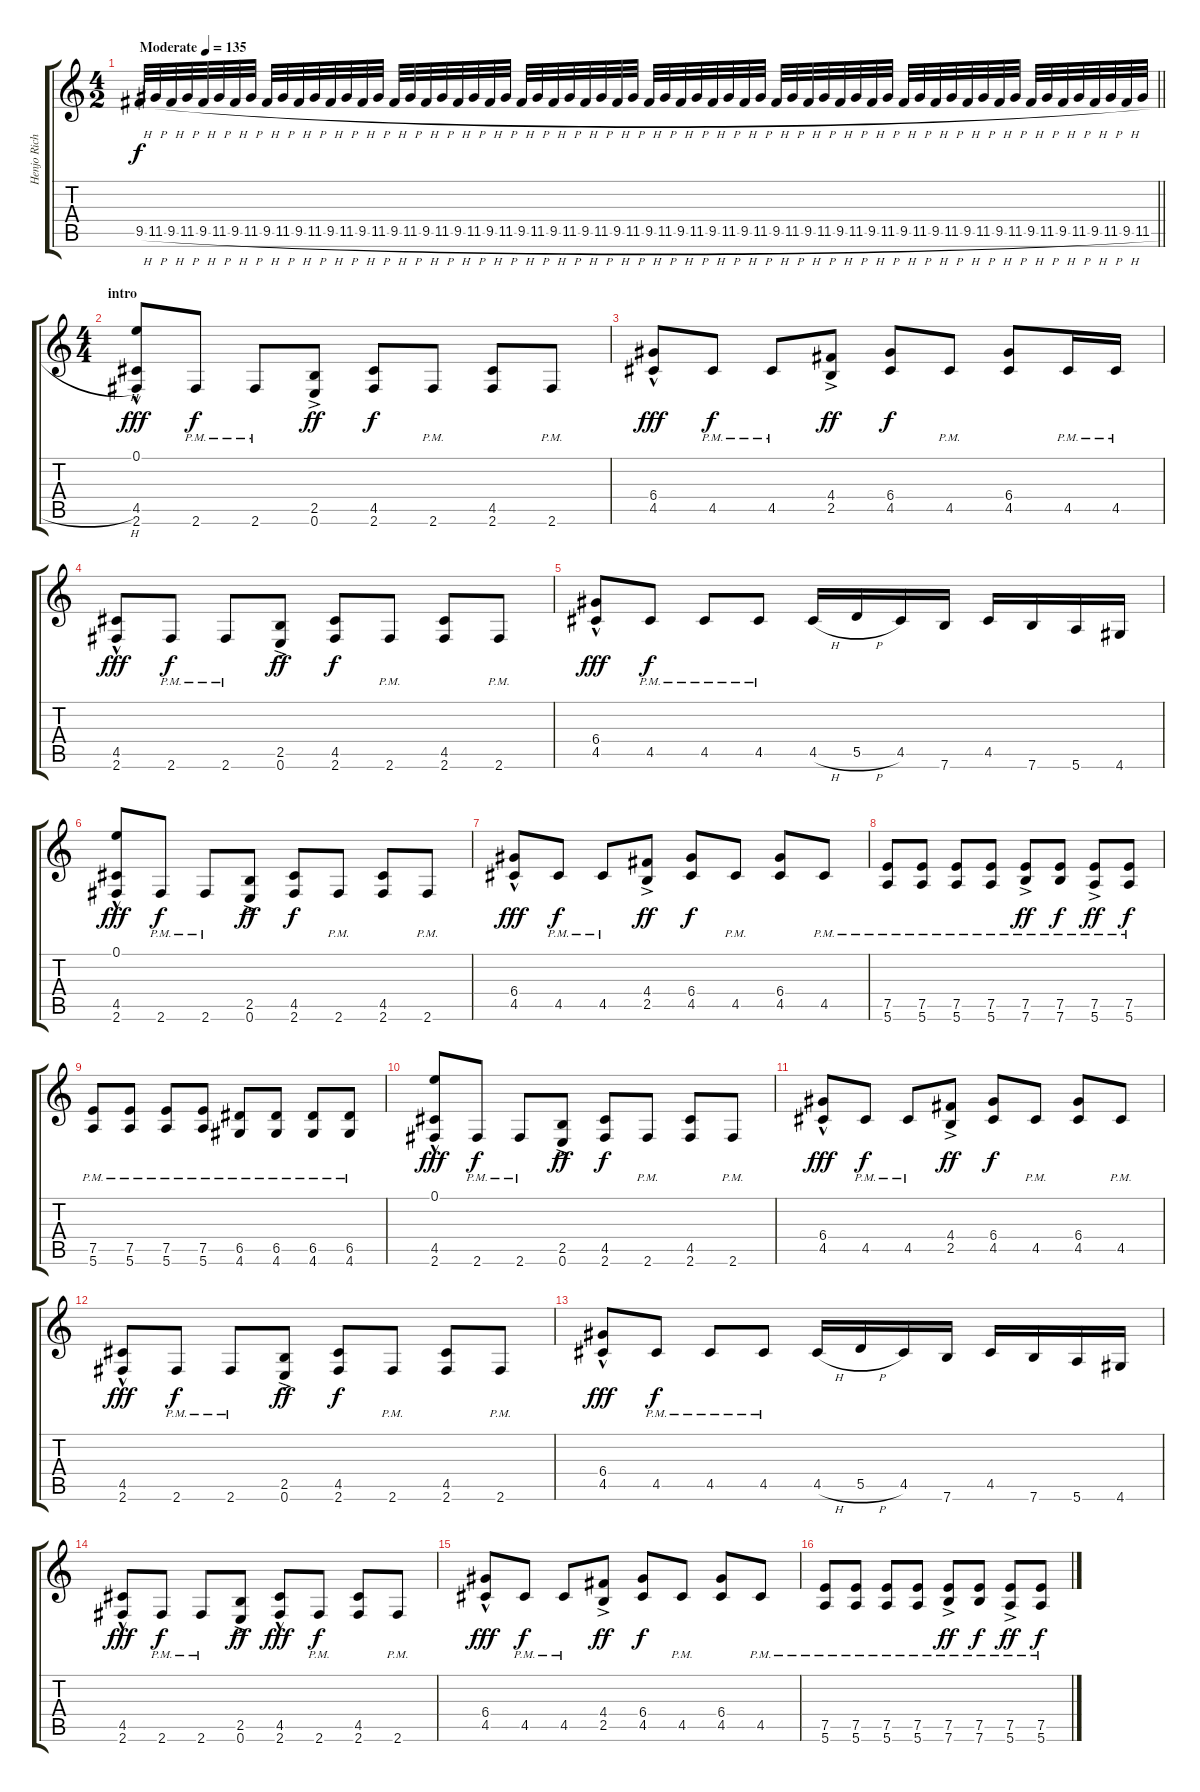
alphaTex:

\track ("Henjo Richter" "Henjo Rich") {instrument overdrivenguitar}
\staff {score tabs}
\tuning (E4 B3 G3 D3 A2 E2) {hide}
\ts (4 2)
\tempo (135 "Moderate")
\clef g2
\barLineRight lightlight
\ks c
9.5{h}.32{dy f volume 8 instrument overdrivenguitar} 11.5{h}.32 9.5{h}.32 11.5{h}.32 9.5{h}.32 11.5{h}.32 9.5{h}.32 11.5{h}.32 9.5{h}.32 11.5{h}.32 9.5{h}.32 11.5{h}.32 9.5{h}.32 11.5{h}.32 9.5{h}.32 11.5{h}.32 9.5{h}.32 11.5{h}.32 9.5{h}.32 11.5{h}.32 9.5{h}.32 11.5{h}.32 9.5{h}.32 11.5{h}.32 9.5{h}.32 11.5{h}.32 9.5{h}.32 11.5{h}.32 9.5{h}.32 11.5{h}.32 9.5{h}.32 11.5{h}.32 9.5{h}.32 11.5{h}.32 9.5{h}.32 11.5{h}.32 9.5{h}.32 11.5{h}.32 9.5{h}.32 11.5{h}.32 9.5{h}.32 11.5{h}.32 9.5{h}.32 11.5{h}.32 9.5{h}.32 11.5{h}.32 9.5{h}.32 11.5{h}.32 9.5{h}.32 11.5{h}.32 9.5{h}.32 11.5{h}.32 9.5{h}.32 11.5{h}.32 9.5{h}.32 11.5{h}.32 9.5{h}.32 11.5{h}.32 9.5{h}.32 11.5{h}.32 9.5{h}.32 11.5{h}.32 9.5{h}.32 11.5{h}.32 |
\ts (4 4)
\section ("" "intro")
(0.1 4.5 2.6{hac}).8{dy fff} 2.6{pm}.8{dy f} 2.6{pm}.8 (2.5 0.6{ac}).8{dy ff} (4.5 2.6).8{dy f} 2.6{pm}.8 (4.5 2.6).8 2.6{pm}.8 |
(6.4 4.5{hac}).8{dy fff} 4.5{pm}.8{dy f} 4.5{pm}.8 (4.4 2.5{ac}).8{dy ff} (6.4 4.5).8{dy f} 4.5{pm}.8 (6.4 4.5).8 4.5{pm}.16 4.5{pm}.16 |
(4.5 2.6{hac}).8{dy fff} 2.6{pm}.8{dy f} 2.6{pm}.8 (2.5 0.6{ac}).8{dy ff} (4.5 2.6).8{dy f} 2.6{pm}.8 (4.5 2.6).8 2.6{pm}.8 |
(6.4 4.5{hac}).8{dy fff} 4.5{pm}.8{dy f} 4.5{pm}.8 4.5{pm}.8 4.5{h}.16 5.5{h}.16 4.5.16 7.6.16 4.5.16 7.6.16 5.6.16 4.6.16 |
(0.1 4.5 2.6{hac}).8{dy fff} 2.6{pm}.8{dy f} 2.6{pm}.8 (2.5 0.6{ac}).8{dy ff} (4.5 2.6).8{dy f} 2.6{pm}.8 (4.5 2.6).8 2.6{pm}.8 |
(6.4 4.5{hac}).8{dy fff} 4.5{pm}.8{dy f} 4.5{pm}.8 (4.4 2.5{ac}).8{dy ff} (6.4 4.5).8{dy f} 4.5{pm}.8 (6.4 4.5).8 4.5{pm}.8 |
(7.5{pm} 5.6{pm}).8 (7.5{pm} 5.6{pm}).8 (7.5{pm} 5.6{pm}).8 (7.5{pm} 5.6{pm}).8 (7.5{pm} 7.6{ac pm}).8{dy ff} (7.5{pm} 7.6{pm}).8{dy f} (7.5{pm} 5.6{ac pm}).8{dy ff} (7.5{pm} 5.6{pm}).8{dy f} |
(7.5{pm} 5.6{pm}).8 (7.5{pm} 5.6{pm}).8 (7.5{pm} 5.6{pm}).8 (7.5{pm} 5.6{pm}).8 (6.5{pm} 4.6{pm}).8 (6.5{pm} 4.6{pm}).8 (6.5{pm} 4.6{pm}).8 (6.5{pm} 4.6{pm}).8 |
(0.1 4.5 2.6{hac}).8{dy fff} 2.6{pm}.8{dy f} 2.6{pm}.8 (2.5 0.6{ac}).8{dy ff} (4.5 2.6).8{dy f} 2.6{pm}.8 (4.5 2.6).8 2.6{pm}.8 |
(6.4 4.5{hac}).8{dy fff} 4.5{pm}.8{dy f} 4.5{pm}.8 (4.4 2.5{ac}).8{dy ff} (6.4 4.5).8{dy f} 4.5{pm}.8 (6.4 4.5).8 4.5{pm}.8 |
(4.5 2.6{hac}).8{dy fff} 2.6{pm}.8{dy f} 2.6{pm}.8 (2.5 0.6{ac}).8{dy ff} (4.5 2.6).8{dy f} 2.6{pm}.8 (4.5 2.6).8 2.6{pm}.8 |
(6.4 4.5{hac}).8{dy fff} 4.5{pm}.8{dy f} 4.5{pm}.8 4.5{pm}.8 4.5{h}.16 5.5{h}.16 4.5.16 7.6.16 4.5.16 7.6.16 5.6.16 4.6.16 |
(4.5 2.6{hac}).8{dy fff} 2.6{pm}.8{dy f} 2.6{pm}.8 (2.5 0.6{ac}).8{dy ff} (4.5 2.6{hac}).8{dy fff} 2.6{pm}.8{dy f} (4.5 2.6).8 2.6{pm}.8 |
(6.4 4.5{hac}).8{dy fff} 4.5{pm}.8{dy f} 4.5{pm}.8 (4.4 2.5{ac}).8{dy ff} (6.4 4.5).8{dy f} 4.5{pm}.8 (6.4 4.5).8 4.5{pm}.8 |
(7.5{pm} 5.6{pm}).8 (7.5{pm} 5.6{pm}).8 (7.5{pm} 5.6{pm}).8 (7.5{pm} 5.6{pm}).8 (7.5{pm} 7.6{ac pm}).8{dy ff} (7.5{pm} 7.6{pm}).8{dy f} (7.5{pm} 5.6{ac pm}).8{dy ff} (7.5{pm} 5.6{pm}).8{dy f}
